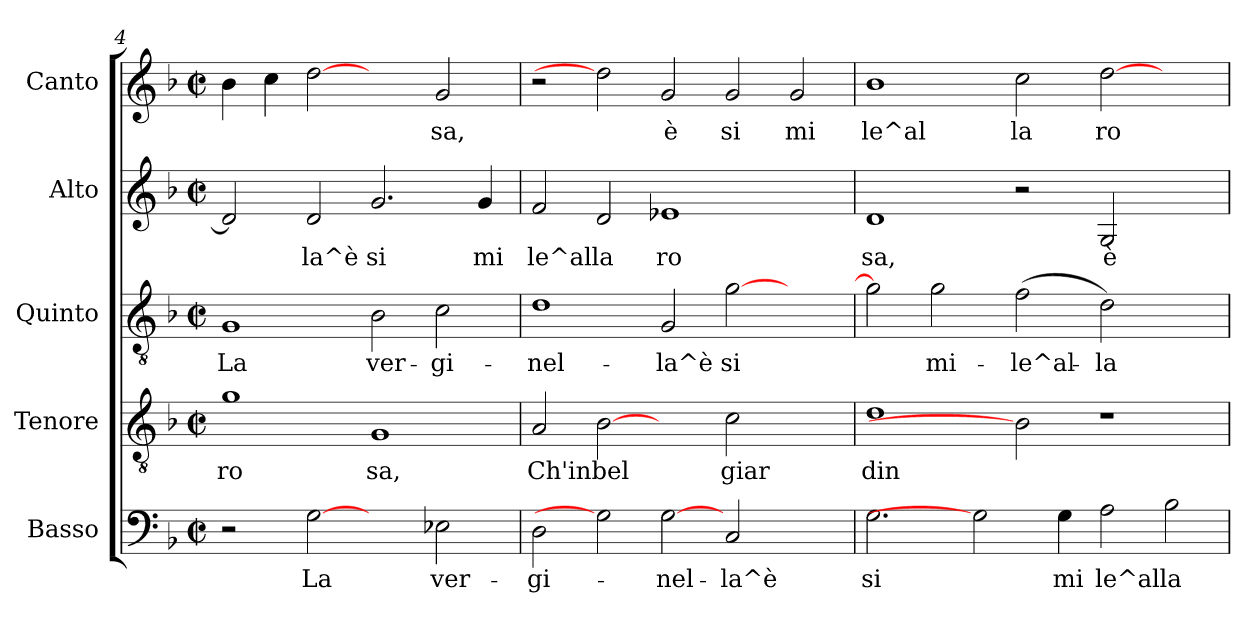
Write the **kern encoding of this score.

**kern	**text	**kern	**text	**kern	**text	**kern	**text	**kern	**text
*part5	*part5	*part4	*part4	*part3	*part3	*part2	*part2	*part1	*part1
*staff5	*staff5	*staff4	*staff4	*staff3	*staff3	*staff2	*staff2	*staff1	*staff1
*I"Basso	*	*I"Tenore	*	*I"Quinto	*	*I"Alto	*	*I"Canto	*
*clefF4	*	*clefGv2	*	*clefGv2	*	*clefG2	*	*clefG2	*
*k[b-]	*	*k[b-]	*	*k[b-]	*	*k[b-]	*	*k[b-]	*
*F:	*	*F:	*	*F:	*	*F:	*	*F:	*
*M2/2	*	*M2/2	*	*M2/2	*	*M2/2	*	*M2/2	*
*met(c|)	*	*met(c|)	*	*met(c|)	*	*met(c|)	*	*met(c|)	*
=4	=4	=4	=4	=4	=4	=4	=4	=4	=4
!	!	!	!LO:LY:b:cj	!	!LO:LY:b:cj	!	!LO:LY:b	!	!LO:LY:b:cj
2r	.	1g	ro	1G	La	2d/]	.	4b-\	.
!	!	!	!	!	!	!	!	!	!LO:LY:b:cj
.	.	.	.	.	.	.	.	4cc\	.
!	!LO:LY:b:cj	!	!	!	!	!	!LO:LY:b	!	!LO:LY:b:cj
[2G	La	.	.	.	.	2d/	la^è	[2dd	.
!	!	!	!LO:LY:b:cj	!	!LO:LY:b:cj	!	!LO:LY:b	!	!
2ryy	.	1G	sa,	2B-\	ver-	2.g/	si	2ryy	.
!	!LO:LY:b:cj	!	!	!	!LO:LY:b:cj	!	!	!	!LO:LY:b:cj
2E-X\	ver-	.	.	2c\	-gi-	.	.	2g/	sa,
!	!	!	!	!	!	!	!LO:LY:b	!	!
.	.	.	.	.	.	4g/	mi	.	.
=5	=5	=5	=5	=5	=5	=5	=5	=5	=5
!	!LO:LY:b:cj	!	!LO:LY:b:cj	!	!LO:LY:b:cj	!	!LO:LY:b	!	!
2D\	-gi-	2A/	Ch'in	1d	-nel-	2f/	le^al	2r	.
!	!	!	!LO:LY:b:cj	!	!	!	!LO:LY:b	!	!
2G]	.	[2B-	bel	.	.	2d/	la	2dd]	.
!	!LO:LY:b:cj	!	!	!	!LO:LY:b:cj	!	!LO:LY:b	!	!LO:LY:b:cj
[2G	-nel-	2ryy	.	2G/	-la^è	1e-X	ro	2g/	è
!	!LO:LY:b:cj	!	!LO:LY:b:cj	!	!LO:LY:b:cj	!	!	!	!LO:LY:b:cj
2C/	-la^è	2c\	giar	[<2g\	si-	.	.	2g/	si
!	!	!	!	!	!	!	!	!	!LO:LY:b:cj
2ryy	.	2ryy	.	2ryy	.	2ryy	.	2g/	mi
!!LO:LB:g=z
=6	=6	=6	=6	=6	=6	=6	=6	=6	=6
!	!LO:LY:b:cj	!	!LO:LY:b:cj	!	!LO:LY:b:cj	!	!LO:LY:b	!	!LO:LY:b:cj
2.G\	si	1d	din	2g\]	--	1d	sa,	1b-	le^al
!	!	!	!	!	!LO:LY:b:cj	!	!	!	!
.	.	.	.	2g\	-mi-	.	.	.	.
2G]	.	.	.	.	.	.	.	.	.
!	!	!	!	!	!LO:LY:b:cj	!	!	!	!LO:LY:b:cj
.	.	2B-]	.	(<2f\	-le^al-	2r	.	2cc\	la
!	!LO:LY:b:cj	!	!	!	!	!	!	!	!
4G\	mi	.	.	.	.	.	.	.	.
!	!LO:LY:b:cj	!	!	!	!LO:LY:b:cj	!	!LO:LY:b	!	!LO:LY:b:cj
2A\	le^al	1r	.	2d\)	-la	2G/	è	[>2dd\	ro
!	!LO:LY:b:cj	!	!	!	!	!	!	!	!
2B-\	la	.	.	2ryy	.	2ryy	.	2ryy	.
=	=	=	=	=	=	=	=	=	=
*-	*-	*-	*-	*-	*-	*-	*-	*-	*-
